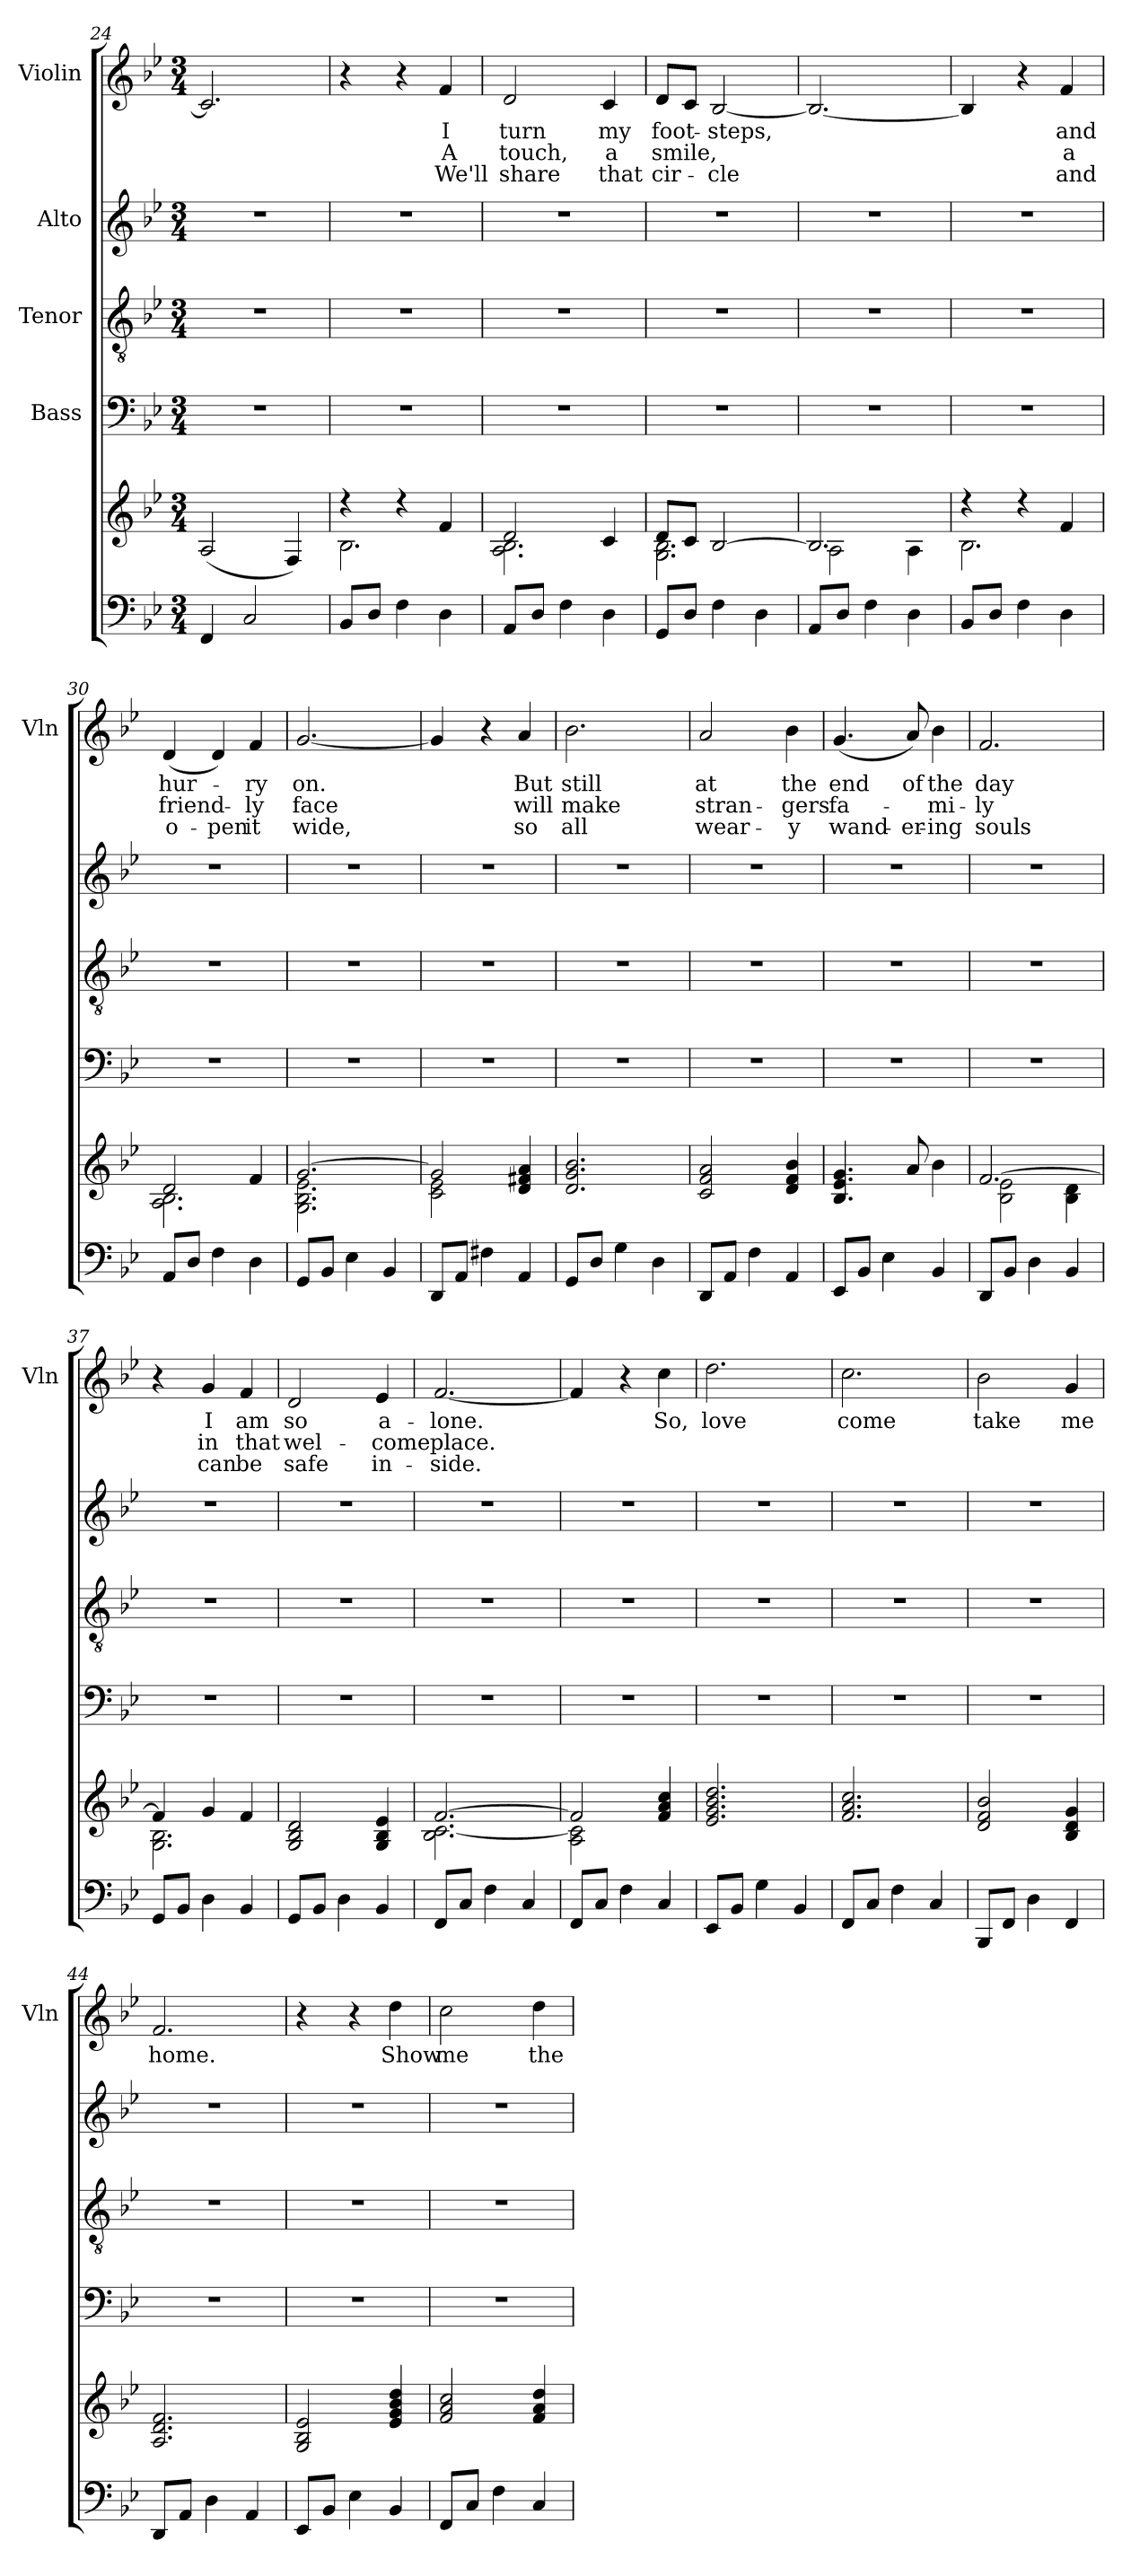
**kern	**kern	**kern	**kern	**kern	**kern	**text	**text	**text
*part5	*part5	*part4	*part3	*part2	*part1	*part1	*part1	*part1
*staff6	*staff5	*staff4	*staff3	*staff2	*staff1	*staff1	*staff1	*staff1
*	*	*I"Bass	*I"Tenor	*I"Alto	*I"Violin	*	*	*
*	*	*	*	*	*I'Vln	*	*	*
*clefF4	*clefG2	*clefF4	*clefGv2	*clefG2	*clefG2	*	*	*
*k[b-e-]	*k[b-e-]	*k[b-e-]	*k[b-e-]	*k[b-e-]	*k[b-e-]	*	*	*
*B-:	*B-:	*B-:	*B-:	*B-:	*B-:	*	*	*
*M3/4	*M3/4	*M3/4	*M3/4	*M3/4	*M3/4	*	*	*
=24	=24	=24	=24	=24	=24	=24	=24	=24
4FF/	(<2A/	2.r	2.r	2.r	2.c/]	.	.	.
2C/	.	.	.	.	.	.	.	.
.	4F/)	.	.	.	.	.	.	.
=25	=25	=25	=25	=25	=25	=25	=25	=25
*	*^	*	*	*	*	*	*	*
8BB-/L	4r	2.B-\	2.r	2.r	2.r	4r	.	.	.
8D/J	.	.	.	.	.	.	.	.	.
4F\	4r	.	.	.	.	4r	.	.	.
!	!	!	!	!	!	!	!LO:LY:b	!LO:LY:b	!LO:LY:b
4D\	4f/	.	.	.	.	4f/	I	A	We'll
!!LO:LB:g=z
=26	=26	=26	=26	=26	=26	=26	=26	=26	=26
!	!	!	!	!	!	!	!LO:LY:b	!LO:LY:b	!LO:LY:b
8AA/L	2d/	2.A\ 2.B-\	2.r	2.r	2.r	2d/	turn	touch,	share
8D/J	.	.	.	.	.	.	.	.	.
4F\	.	.	.	.	.	.	.	.	.
!	!	!	!	!	!	!	!LO:LY:b	!LO:LY:b	!LO:LY:b
4D\	4c/	.	.	.	.	4c/	my	a	that
=27	=27	=27	=27	=27	=27	=27	=27	=27	=27
!	!	!	!	!	!	!	!LO:LY:b	!LO:LY:b	!LO:LY:b
8GG/L	8d/L	2.G\ 2.B-\	2.r	2.r	2.r	8d/L	foot-	smile,	cir-
8D/J	8c/J	.	.	.	.	8c/J	.	.	.
!	!	!	!	!	!	!	!LO:LY:b	!	!LO:LY:b
4F\	[>2B-/	.	.	.	.	[2B-/	-steps,	.	-cle
4D\	.	.	.	.	.	.	.	.	.
=28	=28	=28	=28	=28	=28	=28	=28	=28	=28
8AA/L	2.B-/]	2A\	2.r	2.r	2.r	2.B-/_	.	.	.
8D/J	.	.	.	.	.	.	.	.	.
4F\	.	.	.	.	.	.	.	.	.
4D\	.	4A\	.	.	.	.	.	.	.
=29	=29	=29	=29	=29	=29	=29	=29	=29	=29
8BB-/L	4r	2.B-\	2.r	2.r	2.r	4B-/]	.	.	.
8D/J	.	.	.	.	.	.	.	.	.
4F\	4r	.	.	.	.	4r	.	.	.
!	!	!	!	!	!	!	!LO:LY:b	!LO:LY:b	!LO:LY:b
4D\	4f/	.	.	.	.	4f/	and	a	and
=30	=30	=30	=30	=30	=30	=30	=30	=30	=30
!	!	!	!	!	!	!	!LO:LY:b	!LO:LY:b	!LO:LY:b
8AA/L	2d/	2.A\ 2.B-\	2.r	2.r	2.r	(<4d/	hur-	friend-	o-
8D/J	.	.	.	.	.	.	.	.	.
!	!	!	!	!	!	!	!	!	!LO:LY:b
4F\	.	.	.	.	.	4d/)	.	.	-pen
!	!	!	!	!	!	!	!LO:LY:b	!LO:LY:b	!LO:LY:b
4D\	4f/	.	.	.	.	4f/	-ry	-ly	it
=31	=31	=31	=31	=31	=31	=31	=31	=31	=31
!	!	!	!	!	!	!	!LO:LY:b	!LO:LY:b	!LO:LY:b
8GG/L	[>2.g/	2.G\ 2.B-\ 2.e-\	2.r	2.r	2.r	[2.g/	on.	face	wide,
8BB-/J	.	.	.	.	.	.	.	.	.
4E-\	.	.	.	.	.	.	.	.	.
4BB-/	.	.	.	.	.	.	.	.	.
!!LO:LB:g=z
=32	=32	=32	=32	=32	=32	=32	=32	=32	=32
8DD/L	2g/]	2c\ 2e-\	2.r	2.r	2.r	4g/]	.	.	.
8AA/J	.	.	.	.	.	.	.	.	.
4F#X\	.	.	.	.	.	4r	.	.	.
!	!	!	!	!	!	!	!LO:LY:b	!LO:LY:b	!LO:LY:b
4AA/	4d/ 4f#X/ 4a/	4ryy	.	.	.	4a/	But	will	so
=33	=33	=33	=33	=33	=33	=33	=33	=33	=33
!	!	!	!	!	!	!	!LO:LY:b	!LO:LY:b	!LO:LY:b
*	*v	*v	*	*	*	*	*	*	*
8GG/L	2.d/ 2.g/ 2.b-/	2.r	2.r	2.r	2.b-\	still	make	all
8D/J	.	.	.	.	.	.	.	.
4G\	.	.	.	.	.	.	.	.
4D\	.	.	.	.	.	.	.	.
=34	=34	=34	=34	=34	=34	=34	=34	=34
!	!	!	!	!	!	!LO:LY:b	!LO:LY:b	!LO:LY:b
8DD/L	2c/ 2f/ 2a/	2.r	2.r	2.r	2a/	at	stran-	wear-
8AA/J	.	.	.	.	.	.	.	.
4F\	.	.	.	.	.	.	.	.
!	!	!	!	!	!	!LO:LY:b	!LO:LY:b	!LO:LY:b
4AA/	4d/ 4f/ 4b-/	.	.	.	4b-\	the	-gers	-y
=35	=35	=35	=35	=35	=35	=35	=35	=35
!	!	!	!	!	!	!LO:LY:b	!LO:LY:b	!LO:LY:b
8EE-/L	4.B-/ 4.e-/ 4.g/	2.r	2.r	2.r	(<4.g/	end	fa-	wand-
8BB-/J	.	.	.	.	.	.	.	.
4E-\	.	.	.	.	.	.	.	.
!	!	!	!	!	!	!LO:LY:b	!	!LO:LY:b
.	8a/	.	.	.	8a/)	of	.	-er-
!	!	!	!	!	!	!LO:LY:b	!LO:LY:b	!LO:LY:b
4BB-/	4b-\	.	.	.	4b-\	the	-mi-	-ing
=36	=36	=36	=36	=36	=36	=36	=36	=36
*	*^	*	*	*	*	*	*	*
!	!	!	!	!	!	!	!LO:LY:b	!LO:LY:b	!LO:LY:b
8DD/L	[>2.f/	2B-\ 2e-\	2.r	2.r	2.r	2.f/	day	-ly	souls
8BB-/J	.	.	.	.	.	.	.	.	.
4D\	.	.	.	.	.	.	.	.	.
4BB-/	.	4B-\ 4d\	.	.	.	.	.	.	.
=37	=37	=37	=37	=37	=37	=37	=37	=37	=37
8GG/L	4f/]	2.G\ 2.B-\	2.r	2.r	2.r	4r	.	.	.
8BB-/J	.	.	.	.	.	.	.	.	.
!	!	!	!	!	!	!	!LO:LY:b	!LO:LY:b	!LO:LY:b
4D\	4g/	.	.	.	.	4g/	I	in	can
!	!	!	!	!	!	!	!LO:LY:b	!LO:LY:b	!LO:LY:b
4BB-/	4f/	.	.	.	.	4f/	am	that	be
*	*v	*v	*	*	*	*	*	*	*
=38	=38	=38	=38	=38	=38	=38	=38	=38
!	!	!	!	!	!	!LO:LY:b	!LO:LY:b	!LO:LY:b
8GG/L	2G/ 2B-/ 2d/	2.r	2.r	2.r	2d/	so	wel-	safe
8BB-/J	.	.	.	.	.	.	.	.
4D\	.	.	.	.	.	.	.	.
!	!	!	!	!	!	!LO:LY:b	!LO:LY:b	!LO:LY:b
4BB-/	4G/ 4B-/ 4e-/	.	.	.	4e-/	a-	-come	in-
!!LO:PB:g=z
=39	=39	=39	=39	=39	=39	=39	=39	=39
*	*^	*	*	*	*	*	*	*
!	!	!	!	!	!	!	!LO:LY:b	!LO:LY:b	!LO:LY:b
8FF/L	[>2.f/	2.B-\ [<2.c\	2.r	2.r	2.r	[2.f/	-lone.	place.	-side.
8C/J	.	.	.	.	.	.	.	.	.
4F\	.	.	.	.	.	.	.	.	.
4C/	.	.	.	.	.	.	.	.	.
=40	=40	=40	=40	=40	=40	=40	=40	=40	=40
8FF/L	2f/]	2A\ 2c\]	2.r	2.r	2.r	4f/]	.	.	.
8C/J	.	.	.	.	.	.	.	.	.
4F\	.	.	.	.	.	4r	.	.	.
!	!	!	!	!	!	!	!LO:LY:b	!	!
4C/	4f/ 4a/ 4cc/	4ryy	.	.	.	4cc\	So,	.	.
=41	=41	=41	=41	=41	=41	=41	=41	=41	=41
!	!	!	!	!	!	!	!LO:LY:b	!	!
*	*v	*v	*	*	*	*	*	*	*
8EE-/L	2.e-/ 2.g/ 2.b-/ 2.dd/	2.r	2.r	2.r	2.dd\	love	.	.
8BB-/J	.	.	.	.	.	.	.	.
4G\	.	.	.	.	.	.	.	.
4BB-/	.	.	.	.	.	.	.	.
=42	=42	=42	=42	=42	=42	=42	=42	=42
!	!	!	!	!	!	!LO:LY:b	!	!
8FF/L	2.f/ 2.a/ 2.cc/	2.r	2.r	2.r	2.cc\	come	.	.
8C/J	.	.	.	.	.	.	.	.
4F\	.	.	.	.	.	.	.	.
4C/	.	.	.	.	.	.	.	.
=43	=43	=43	=43	=43	=43	=43	=43	=43
!	!	!	!	!	!	!LO:LY:b	!	!
8BBB-/L	2d/ 2f/ 2b-/	2.r	2.r	2.r	2b-\	take	.	.
8FF/J	.	.	.	.	.	.	.	.
4D\	.	.	.	.	.	.	.	.
!	!	!	!	!	!	!LO:LY:b	!	!
4FF/	4B-/ 4d/ 4g/	.	.	.	4g/	me	.	.
=44	=44	=44	=44	=44	=44	=44	=44	=44
!	!	!	!	!	!	!LO:LY:b	!	!
8DD/L	2.A/ 2.d/ 2.f/	2.r	2.r	2.r	2.f/	home.	.	.
8AA/J	.	.	.	.	.	.	.	.
4D\	.	.	.	.	.	.	.	.
4AA/	.	.	.	.	.	.	.	.
=45	=45	=45	=45	=45	=45	=45	=45	=45
8EE-/L	2G/ 2B-/ 2e-/	2.r	2.r	2.r	4r	.	.	.
8BB-/J	.	.	.	.	.	.	.	.
4E-\	.	.	.	.	4r	.	.	.
!	!	!	!	!	!	!LO:LY:b	!	!
4BB-/	4e-/ 4g/ 4b-/ 4dd/	.	.	.	4dd\	Show	.	.
!!LO:LB:g=z
=46	=46	=46	=46	=46	=46	=46	=46	=46
!	!	!	!	!	!	!LO:LY:b	!	!
8FF/L	2f/ 2a/ 2cc/	2.r	2.r	2.r	2cc\	me	.	.
8C/J	.	.	.	.	.	.	.	.
4F\	.	.	.	.	.	.	.	.
!	!	!	!	!	!	!LO:LY:b	!	!
4C/	4f/ 4a/ 4dd/	.	.	.	4dd\	the	.	.
=	=	=	=	=	=	=	=	=
*-	*-	*-	*-	*-	*-	*-	*-	*-
